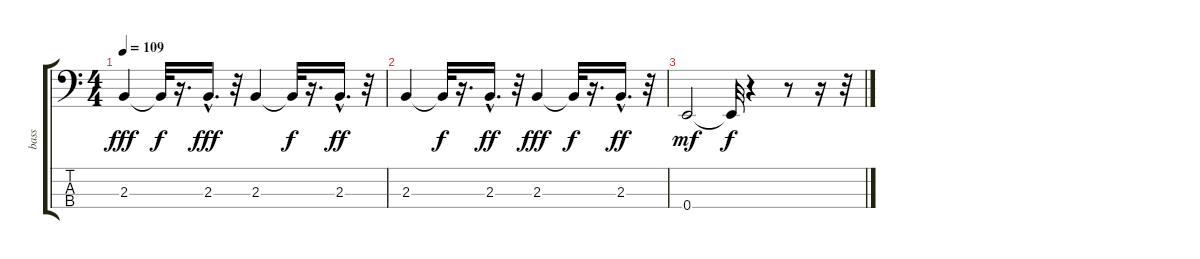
\track ("bass" "bass") {instrument electricbasspick}
\staff {score tabs}
\tuning (G2 D2 A1 E1) {hide}
\ts (4 4)
\tempo 109
\clef f4
\ks c
2.3.4{dy fff} 2.3{t}.32{dy f} r.16{d} 2.3{hac}.16{d dy fff} r.32 2.3.4 2.3{t}.32{dy f} r.16{d} 2.3{hac}.16{d dy ff} r.32 |
2.3.4 2.3{t}.32{dy f} r.16{d} 2.3{hac}.16{d dy ff} r.32 2.3.4{dy fff} 2.3{t}.32{dy f} r.16{d} 2.3{hac}.16{d dy ff} r.32 |
0.4.2{dy mf} 0.4{t}.32{dy f} r.4 r.8 r.16 r.32
